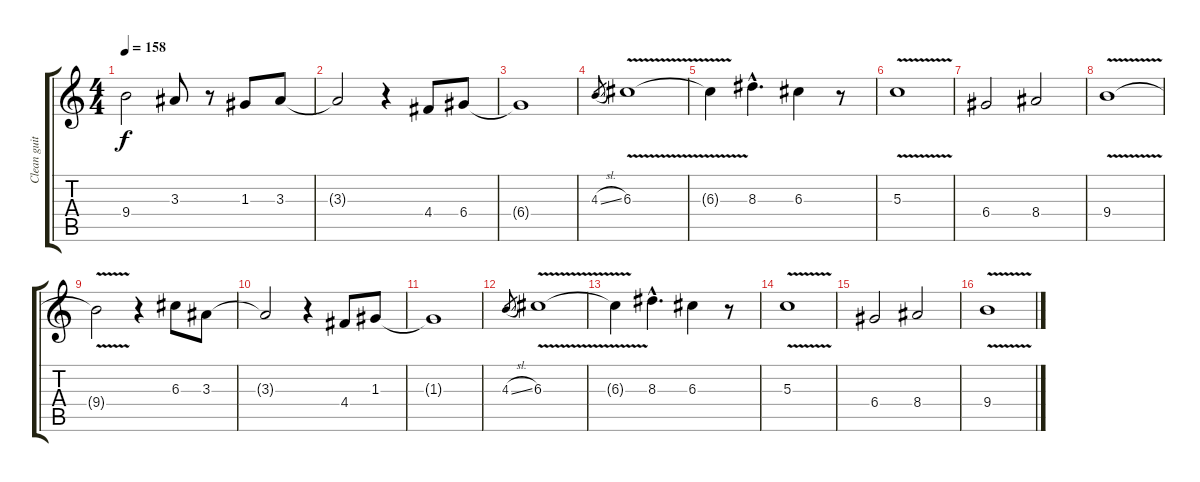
\track ("Clean guitar" "Clean guit") {instrument electricguitarclean}
\staff {score tabs}
\tuning (E4 B3 G3 D3 A2 E2) {hide}
\ts (4 4)
\tempo 158
\clef g2
\ks c
9.4{t}.2{dy f} 3.3.8 r.8 1.3.8 3.3.8 |
3.3{t}.2 r.4 4.4.8 6.4.8 |
6.4{t}.1 |
4.3{sl}.8{gr} 6.3{v}.1{volume 16} |
6.3{t}.4 8.3{hac}.4{d} 6.3.4 r.8 |
5.3{v}.1 |
6.4.2 8.4.2 |
9.4{v}.1 |
9.4{t}.2 r.4 6.3.8 3.3.8 |
3.3{t}.2 r.4 4.4.8 1.3.8 |
1.3{t}.1 |
4.3{sl}.8{gr} 6.3{v}.1 |
6.3{t}.4 8.3{hac}.4{d} 6.3.4 r.8 |
5.3{v}.1 |
6.4.2 8.4.2 |
9.4{v}.1
